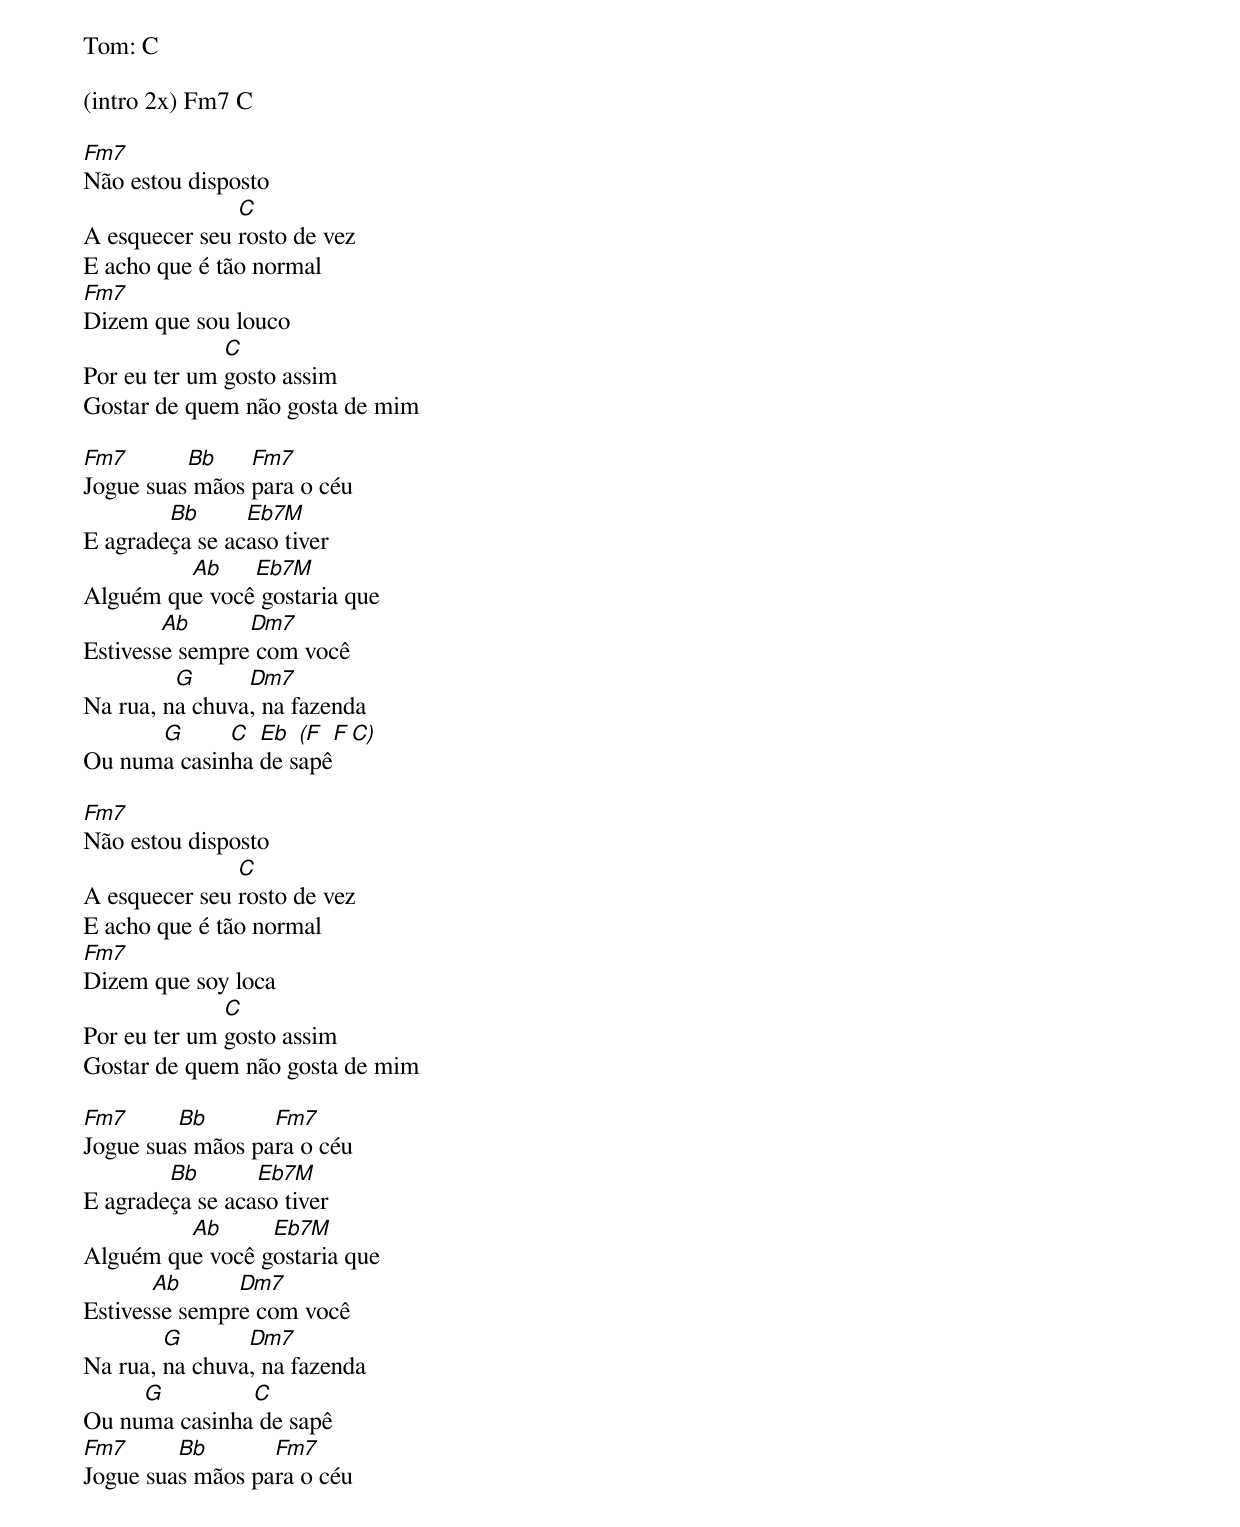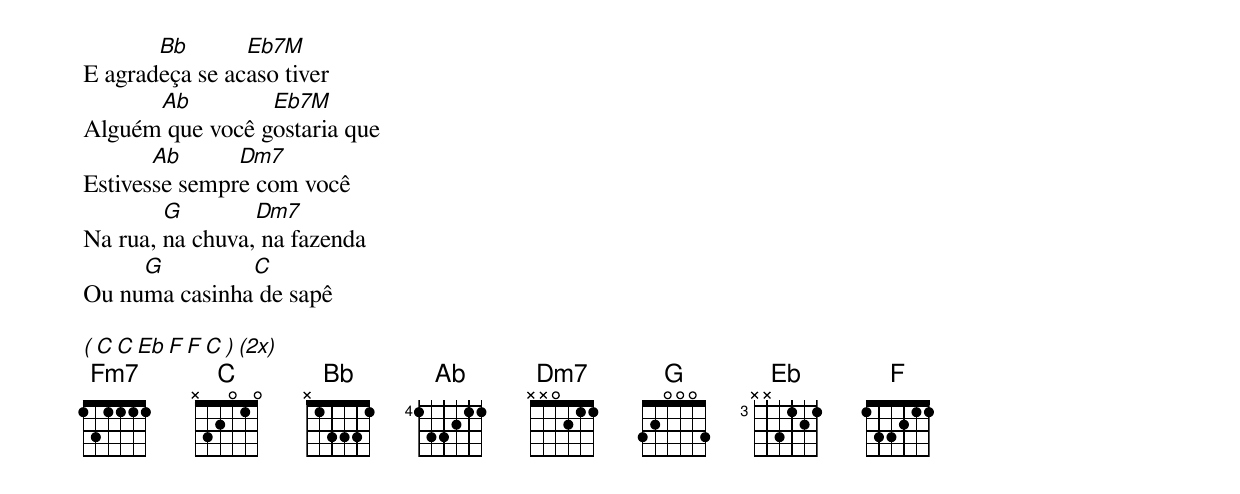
Tom: C

(intro 2x) Fm7 C

Fm7
Não estou disposto
               C
A esquecer seu rosto de vez
E acho que é tão normal
Fm7
Dizem que sou louco
              C
Por eu ter um gosto assim
Gostar de quem não gosta de mim

Fm7       Bb    Fm7
Jogue suas mãos para o céu
        Bb      Eb7M
E agradeça se acaso tiver
         Ab    Eb7M
Alguém que você gostaria que
        Ab      Dm7
Estivesse sempre com você
         G      Dm7
Na rua, na chuva, na fazenda
      G      C  Eb  (F F C)
Ou numa casinha de sapê

Fm7
Não estou disposto
               C
A esquecer seu rosto de vez
E acho que é tão normal
Fm7
Dizem que soy loca
              C
Por eu ter um gosto assim
Gostar de quem não gosta de mim

Fm7      Bb       Fm7
Jogue suas mãos para o céu
        Bb       Eb7M
E agradeça se acaso tiver
         Ab      Eb7M
Alguém que você gostaria que
       Ab      Dm7
Estivesse sempre com você
        G       Dm7
Na rua, na chuva, na fazenda
     G         C
Ou numa casinha de sapê
Fm7      Bb       Fm7
Jogue suas mãos para o céu
       Bb       Eb7M
E agradeça se acaso tiver
      Ab         Eb7M
Alguém que você gostaria que
       Ab      Dm7
Estivesse sempre com você
        G        Dm7
Na rua, na chuva, na fazenda
     G         C
Ou numa casinha de sapê

( C C Eb F F C ) (2x)
